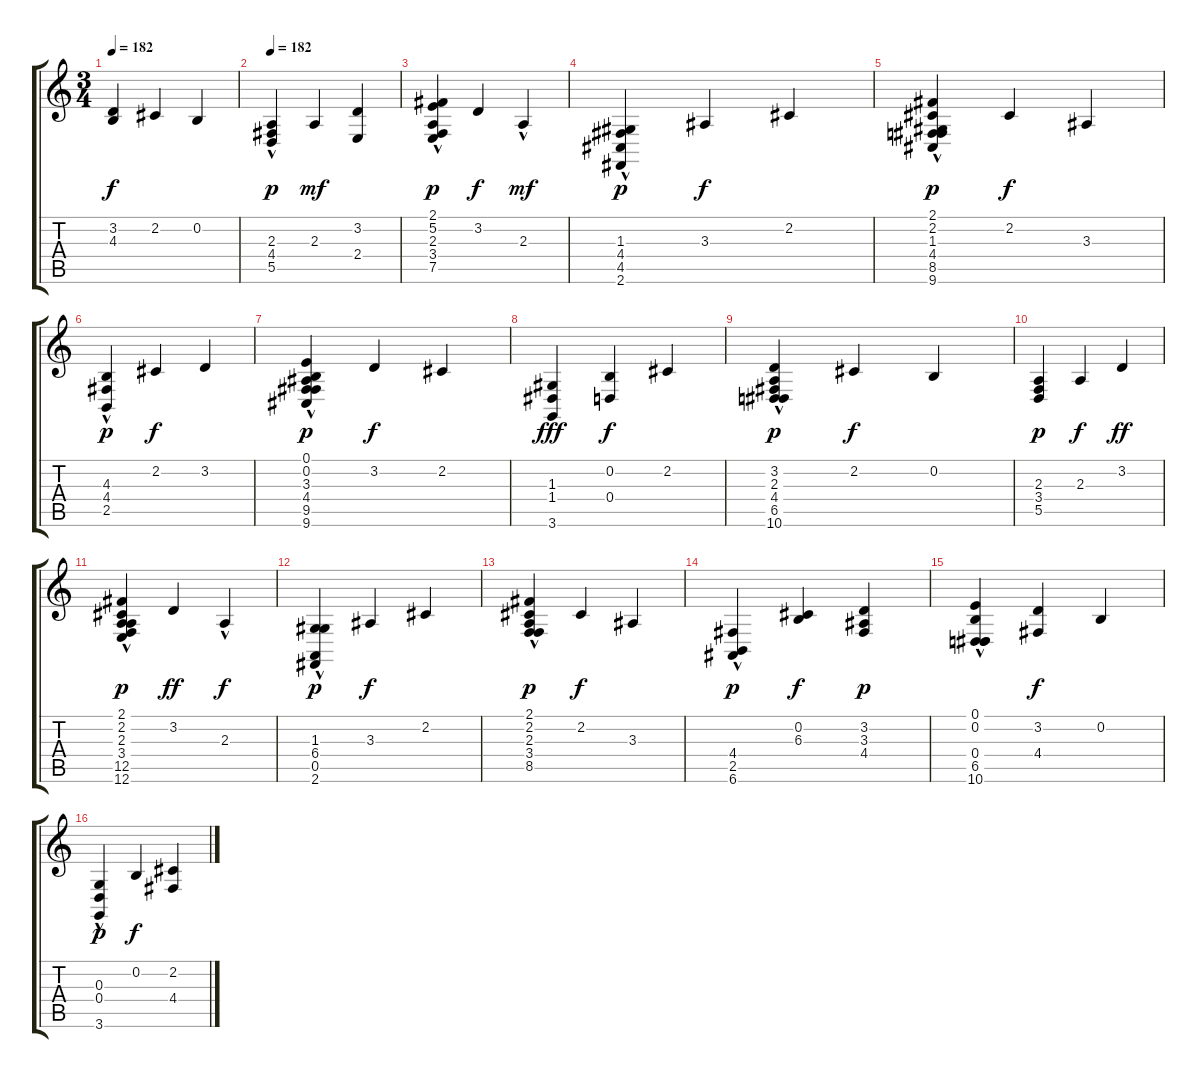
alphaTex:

\track "" {instrument acousticgrandpiano}
\staff {score tabs}
\tuning (E4 B3 G3 D3 A2 E2) {hide}
\ts (3 4)
\tempo 182
\clef g2
\ks c
(3.2 4.3).4{dy f} 2.2.4 0.2.4 |
\tempo 182
(2.3 4.4{hac} 5.5).4{dy p} 2.3.4{dy mf} (3.2 2.4).4 |
(2.1{hac} 5.2{hac} 2.3 3.4{hac} 7.5{hac}).4{dy p volume 15} 3.2.4{dy f volume 15} 2.3{hac}.4{dy mf volume 15} |
(1.3{hac} 4.4 4.5{hac} 2.6).4{dy p volume 15} 3.3.4{dy f} 2.2.4{volume 13} |
(2.1 2.2{hac} 1.3 4.4{hac} 8.5{hac} 9.6{hac}).4{dy p volume 15} 2.2.4{dy f} 3.3.4{volume 13} |
(4.3{hac} 4.4{hac} 2.5).4{dy p volume 14} 2.2.4{dy f volume 14} 3.2.4{volume 15} |
(0.1 0.2{hac} 3.3 4.4{hac} 9.5{hac} 9.6{hac}).4{dy p volume 15} 3.2.4{dy f volume 16} 2.2.4 |
(1.3 1.4 3.6).4{dy fff} (0.2 0.4).4{dy f} 2.2.4 |
(3.2 2.3{hac} 4.4 6.5{hac} 10.6{hac}).4{dy p} 2.2.4{dy f} 0.2.4 |
(2.3 3.4 5.5).4{dy p} 2.3.4{dy f} 3.2.4{dy ff} |
(2.1 2.2{hac} 2.3 3.4 12.5 12.6).4{dy p} 3.2.4{dy ff} 2.3{hac}.4{dy f} |
(1.3{hac} 6.4{hac} 0.5{hac} 2.6).4{dy p} 3.3.4{dy f} 2.2.4 |
(2.1 2.2{hac} 2.3 3.4{hac} 8.5{hac}).4{dy p} 2.2.4{dy f} 3.3.4 |
(4.4 2.5 6.6{hac}).4{dy p volume 16} (0.2 6.3).4{dy f} (3.2 3.3 4.4).4{dy p volume 16} |
(0.1 0.2 0.4 6.5{hac} 10.6).4 (3.2 4.4).4{dy f} 0.2.4 |
(0.3 0.4{hac} 3.6).4{dy p} 0.2.4{dy f volume 16} (2.2 4.4).4
